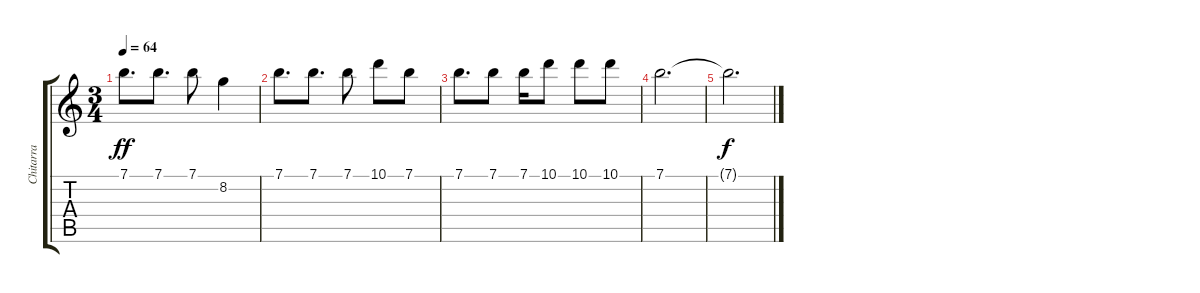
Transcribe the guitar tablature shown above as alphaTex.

\track ("Chitarra" "Chitarra") {instrument distortionguitar}
\staff {score tabs}
\tuning (E4 B3 G3 D3 A2 E2) {hide}
\ts (3 4)
\tempo 64
\clef g2
\ks c
7.1.8{d dy ff} 7.1.8{d} 7.1.8 8.2.4 |
7.1.8{d} 7.1.8{d} 7.1.8 10.1.8 7.1.8 |
7.1.8{d} 7.1.8 7.1.16 10.1.8 10.1.8 10.1.8 |
7.1.2{d} |
7.1{t}.2{d dy f}
